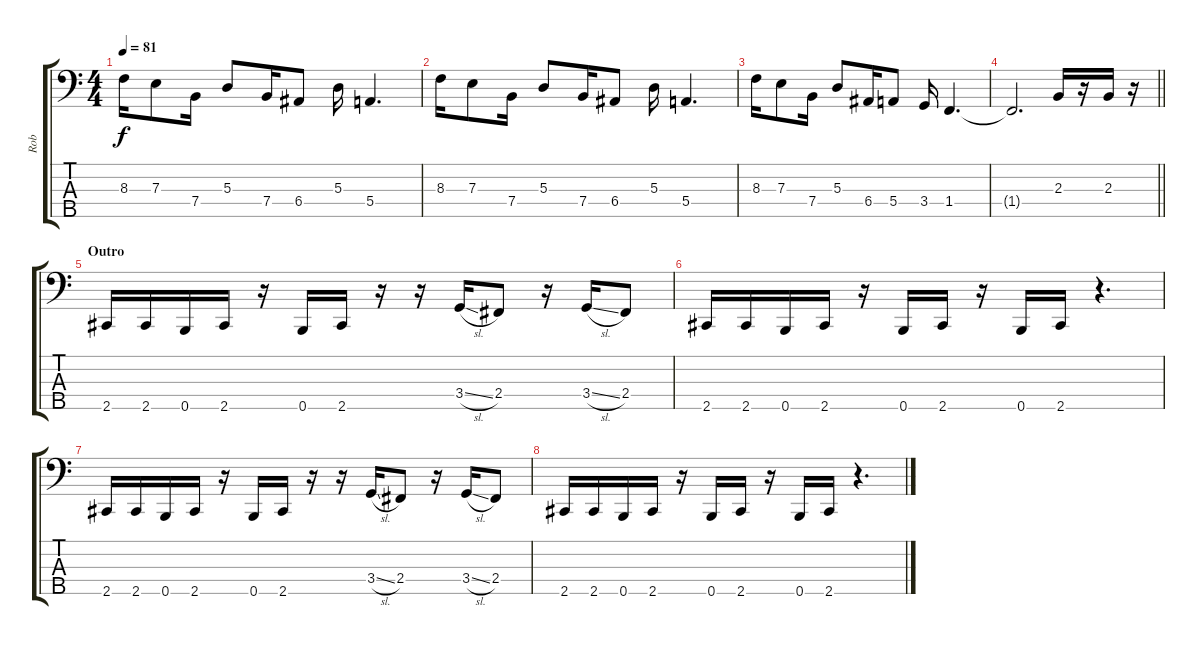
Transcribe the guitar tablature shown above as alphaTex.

\track ("Rob" "Rob") {instrument electricbassfinger}
\staff {score tabs}
\tuning (G2 D2 A1 E1 B0) {hide}
\ts (4 4)
\tempo 81
\clef f4
\ks c
8.3.16{dy f} 7.3.8 7.4.16 5.3.8 7.4.16 6.4.8 5.3.16 5.4.4{d} |
8.3.16 7.3.8 7.4.16 5.3.8 7.4.16 6.4.8 5.3.16 5.4.4{d} |
8.3.16 7.3.8 7.4.16 5.3.8 6.4.16 5.4.8 3.4.16 1.4.4{d} |
\barLineRight lightlight
1.4{t}.2{d} 2.3.16 r.16 2.3.16 r.16 |
\section ("" "Outro")
2.5.16 2.5.16 0.5.16 2.5.16 r.16 0.5.16 2.5.16 r.16 r.16 3.4{sl}.16 2.4.8 r.16 3.4{sl}.16 2.4.8 |
2.5.16 2.5.16 0.5.16 2.5.16 r.16 0.5.16 2.5.16 r.16 0.5.16 2.5.16 r.4{d} |
2.5.16 2.5.16 0.5.16 2.5.16 r.16 0.5.16 2.5.16 r.16 r.16 3.4{sl}.16 2.4.8 r.16 3.4{sl}.16 2.4.8 |
2.5.16 2.5.16 0.5.16 2.5.16 r.16 0.5.16 2.5.16 r.16 0.5.16 2.5.16 r.4{d}
